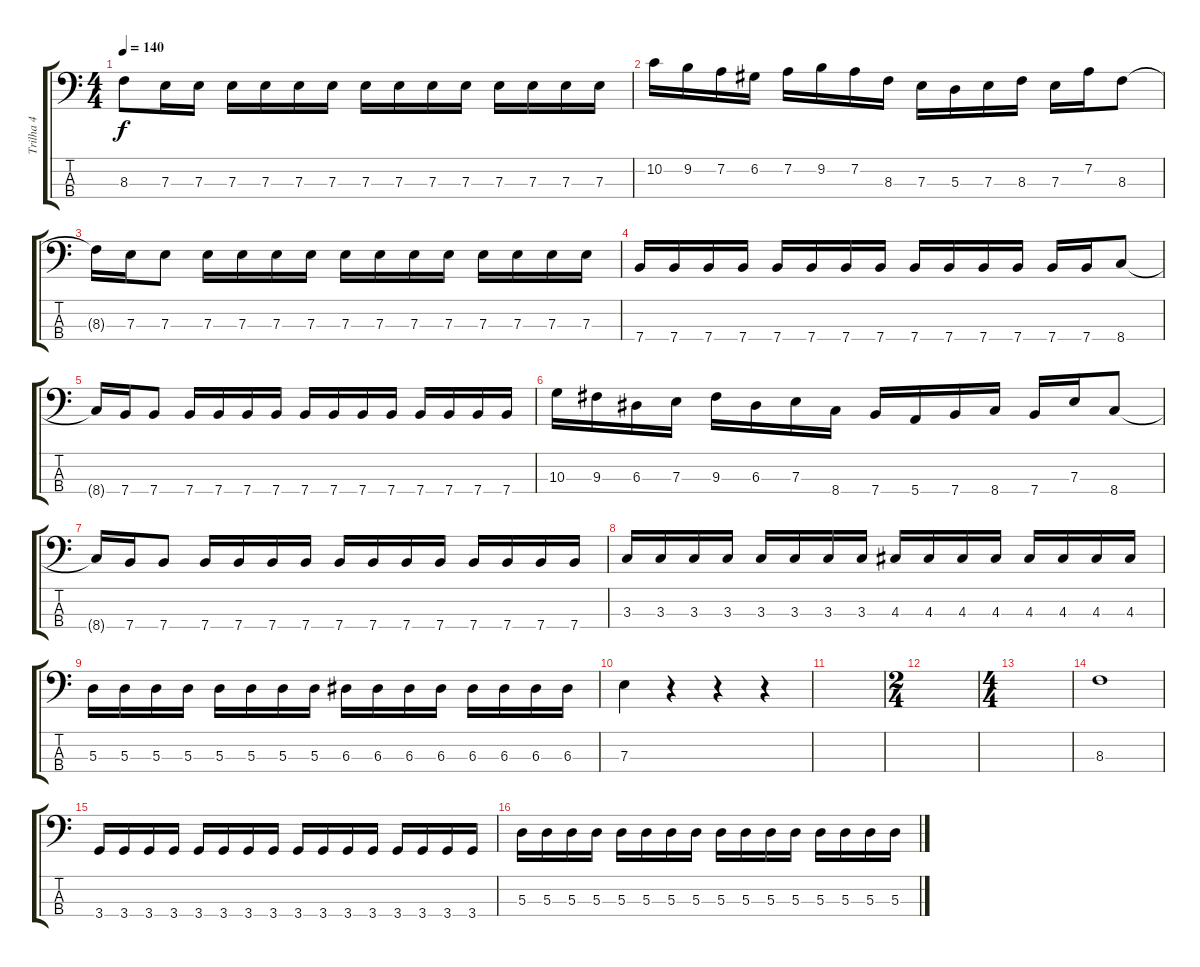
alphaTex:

\track ("Trilha 4" "Trilha 4") {instrument electricbassfinger}
\staff {score tabs}
\tuning (G2 D2 A1 E1) {hide}
\ts (4 4)
\tempo 140
\clef f4
\ks c
8.3{t}.8{dy f} 7.3.16 7.3.16 7.3.16 7.3.16 7.3.16 7.3.16 7.3.16 7.3.16 7.3.16 7.3.16 7.3.16 7.3.16 7.3.16 7.3.16 |
10.2.16 9.2.16 7.2.16 6.2.16 7.2.16 9.2.16 7.2.16 8.3.16 7.3.16 5.3.16 7.3.16 8.3.16 7.3.16 7.2.16 8.3.8 |
8.3{t}.16 7.3.16 7.3.8 7.3.16 7.3.16 7.3.16 7.3.16 7.3.16 7.3.16 7.3.16 7.3.16 7.3.16 7.3.16 7.3.16 7.3.16 |
7.4.16 7.4.16 7.4.16 7.4.16 7.4.16 7.4.16 7.4.16 7.4.16 7.4.16 7.4.16 7.4.16 7.4.16 7.4.16 7.4.16 8.4.8 |
8.4{t}.16 7.4.16 7.4.8 7.4.16 7.4.16 7.4.16 7.4.16 7.4.16 7.4.16 7.4.16 7.4.16 7.4.16 7.4.16 7.4.16 7.4.16 |
10.3.16 9.3.16 6.3.16 7.3.16 9.3.16 6.3.16 7.3.16 8.4.16 7.4.16 5.4.16 7.4.16 8.4.16 7.4.16 7.3.16 8.4.8 |
8.4{t}.16 7.4.16 7.4.8 7.4.16 7.4.16 7.4.16 7.4.16 7.4.16 7.4.16 7.4.16 7.4.16 7.4.16 7.4.16 7.4.16 7.4.16 |
3.3.16 3.3.16 3.3.16 3.3.16 3.3.16 3.3.16 3.3.16 3.3.16 4.3.16 4.3.16 4.3.16 4.3.16 4.3.16 4.3.16 4.3.16 4.3.16 |
5.3.16 5.3.16 5.3.16 5.3.16 5.3.16 5.3.16 5.3.16 5.3.16 6.3.16 6.3.16 6.3.16 6.3.16 6.3.16 6.3.16 6.3.16 6.3.16 |
7.3.4 r.4 r.4 r.4 |
|
\ts (2 4)
|
\ts (4 4)
|
8.3.1 |
3.4.16 3.4.16 3.4.16 3.4.16 3.4.16 3.4.16 3.4.16 3.4.16 3.4.16 3.4.16 3.4.16 3.4.16 3.4.16 3.4.16 3.4.16 3.4.16 |
5.3.16 5.3.16 5.3.16 5.3.16 5.3.16 5.3.16 5.3.16 5.3.16 5.3.16 5.3.16 5.3.16 5.3.16 5.3.16 5.3.16 5.3.16 5.3.16
